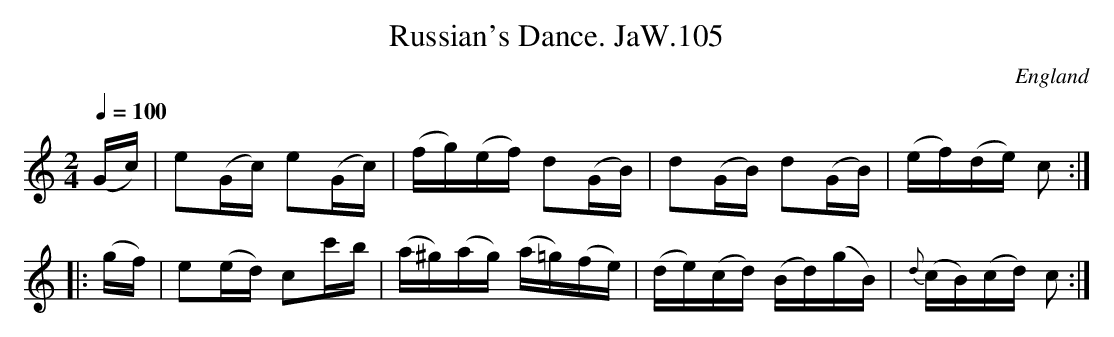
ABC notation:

X:1
T:Russian's Dance. JaW.105
L:1/16
M:2/4
O:England
Q:1/4=100
K:C
(Gc)|e2(Gc) e2(Gc)|(fg)(ef) d2(GB)|d2(GB) d2(GB)|(ef)(de) c2:|!
|:(gf)|e2(ed) c2c'b|(a^g)(ag) (a=g)(fe)|\
(de)(cd) (Bd)(gB)|{d}(cB)(cd) c2:|
